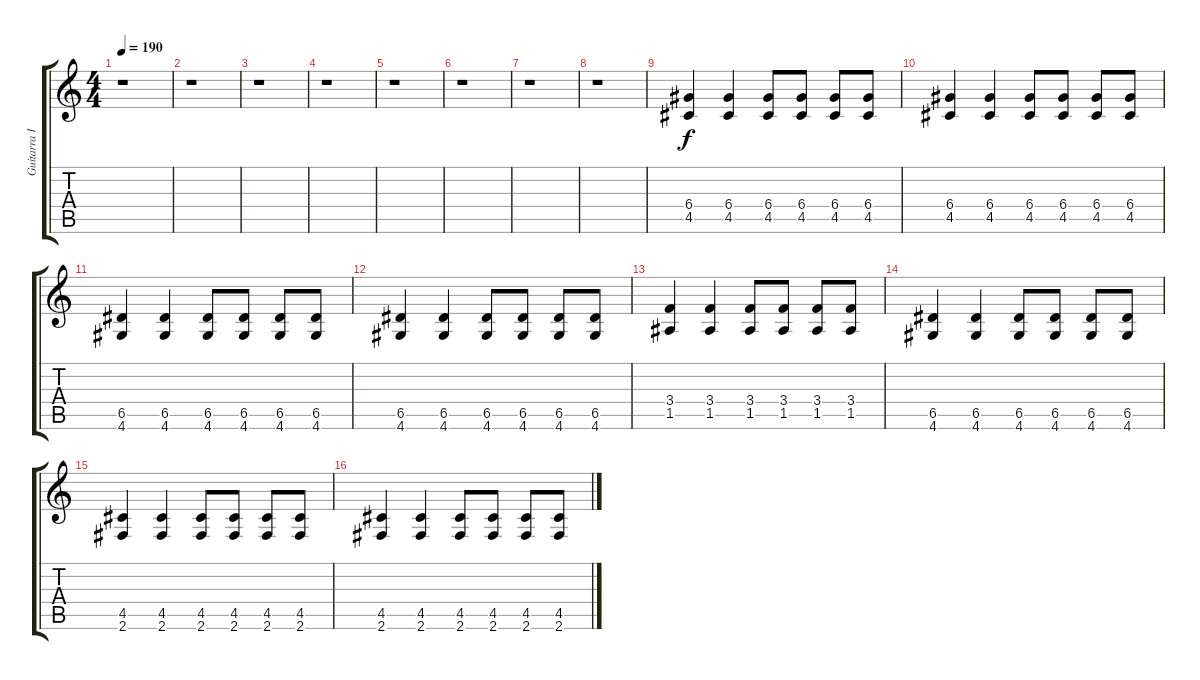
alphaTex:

\track ("Guitarra II" "Guitarra I") {instrument distortionguitar}
\staff {score tabs}
\tuning (E4 B3 G3 D3 A2 E2) {hide}
\ts (4 4)
\tempo 190
\clef g2
\ks c
r.1{dy f} |
r.1 |
r.1 |
r.1 |
r.1 |
r.1 |
r.1 |
r.1 |
(6.4 4.5).4 (6.4 4.5).4 (6.4 4.5).8 (6.4 4.5).8 (6.4 4.5).8 (6.4 4.5).8 |
(6.4 4.5).4 (6.4 4.5).4 (6.4 4.5).8 (6.4 4.5).8 (6.4 4.5).8 (6.4 4.5).8 |
(6.5 4.6).4 (6.5 4.6).4 (6.5 4.6).8 (6.5 4.6).8 (6.5 4.6).8 (6.5 4.6).8 |
(6.5 4.6).4 (6.5 4.6).4 (6.5 4.6).8 (6.5 4.6).8 (6.5 4.6).8 (6.5 4.6).8 |
(3.4 1.5).4 (3.4 1.5).4 (3.4 1.5).8 (3.4 1.5).8 (3.4 1.5).8 (3.4 1.5).8 |
(6.5 4.6).4 (6.5 4.6).4 (6.5 4.6).8 (6.5 4.6).8 (6.5 4.6).8 (6.5 4.6).8 |
(4.5 2.6).4 (4.5 2.6).4 (4.5 2.6).8 (4.5 2.6).8 (4.5 2.6).8 (4.5 2.6).8 |
(4.5 2.6).4 (4.5 2.6).4 (4.5 2.6).8 (4.5 2.6).8 (4.5 2.6).8 (4.5 2.6).8
